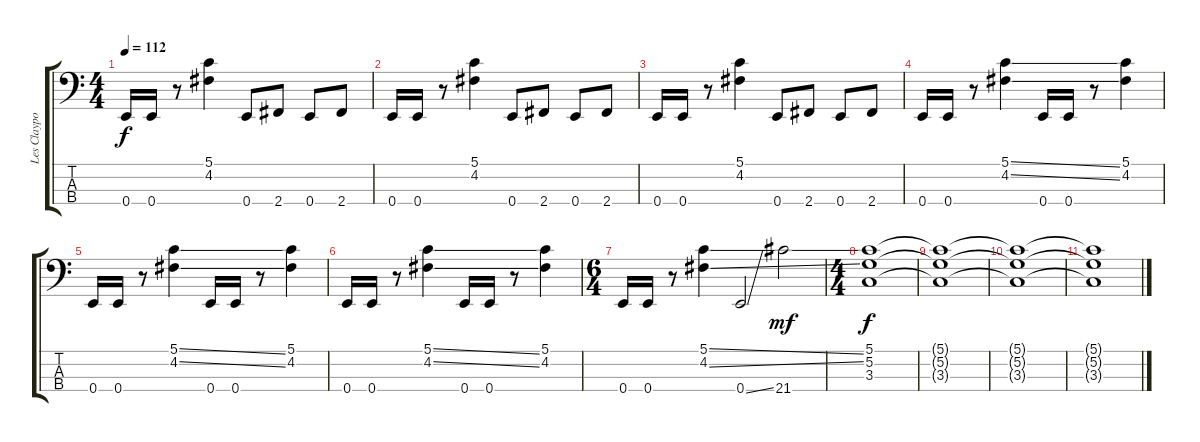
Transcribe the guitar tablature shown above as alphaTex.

\track ("Les Claypool" "Les Claypo") {instrument slapbass1}
\staff {score tabs}
\tuning (G2 D2 A1 E1) {hide}
\ts (4 4)
\tempo 112
\clef f4
\ks c
0.4.16{dy f} 0.4.16 r.8 (5.1 4.2).4 0.4.8 2.4.8 0.4.8 2.4.8 |
0.4.16 0.4.16 r.8 (5.1 4.2).4 0.4.8 2.4.8 0.4.8 2.4.8 |
0.4.16 0.4.16 r.8 (5.1 4.2).4 0.4.8 2.4.8 0.4.8 2.4.8 |
0.4.16 0.4.16 r.8 (5.1{ss} 4.2{ss}).4 0.4.16 0.4.16 r.8 (5.1 4.2).4 |
0.4.16 0.4.16 r.8 (5.1{ss} 4.2{ss}).4 0.4.16 0.4.16 r.8 (5.1 4.2).4 |
0.4.16 0.4.16 r.8 (5.1{ss} 4.2{ss}).4 0.4.16 0.4.16 r.8 (5.1 4.2).4 |
\ts (6 4)
0.4.16 0.4.16 r.8 (5.1{ss} 4.2{ss}).4 0.4{ss}.2{instrument electricbassfinger} 21.4.2{dy mf} |
\ts (4 4)
(5.1 5.2 3.3).1{dy f} |
(5.1{t} 5.2{t} 3.3{t}).1 |
(5.1{t} 5.2{t} 3.3{t}).1 |
(5.1{t} 5.2{t} 3.3{t}).1
